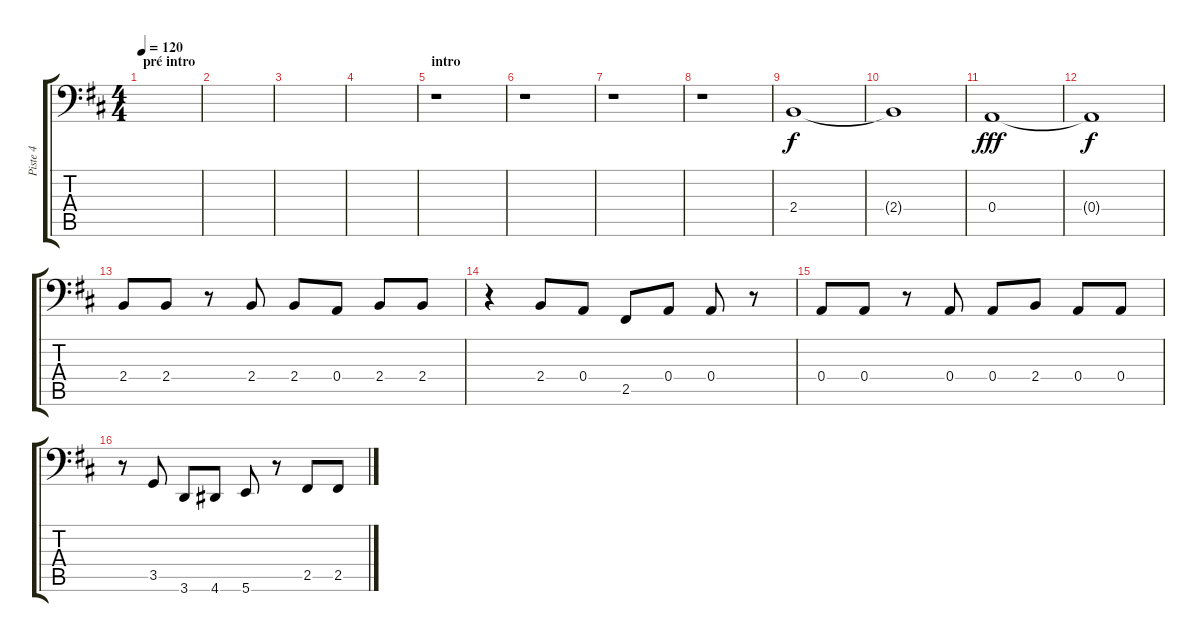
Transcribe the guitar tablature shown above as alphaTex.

\track ("Piste 4" "Piste 4") {instrument electricbassfinger}
\staff {score tabs}
\tuning (C3 G2 D2 A1 E1 B0) {hide}
\ts (4 4)
\section ("" "pré intro")
\tempo 120
\clef f4
\ks d
|
|
|
|
\section ("" "intro")
r.1 |
r.1 |
r.1 |
r.1 |
2.4.1 |
2.4{t}.1{dy f} |
0.4.1{dy fff} |
0.4{t}.1{dy f} |
2.4.8 2.4.8 r.8 2.4.8 2.4.8 0.4.8 2.4.8 2.4.8 |
r.4 2.4.8 0.4.8 2.5.8 0.4.8 0.4.8 r.8 |
0.4.8 0.4.8 r.8 0.4.8 0.4.8 2.4.8 0.4.8 0.4.8 |
r.8 3.5.8 3.6.8 4.6.8 5.6.8 r.8 2.5.8 2.5.8
